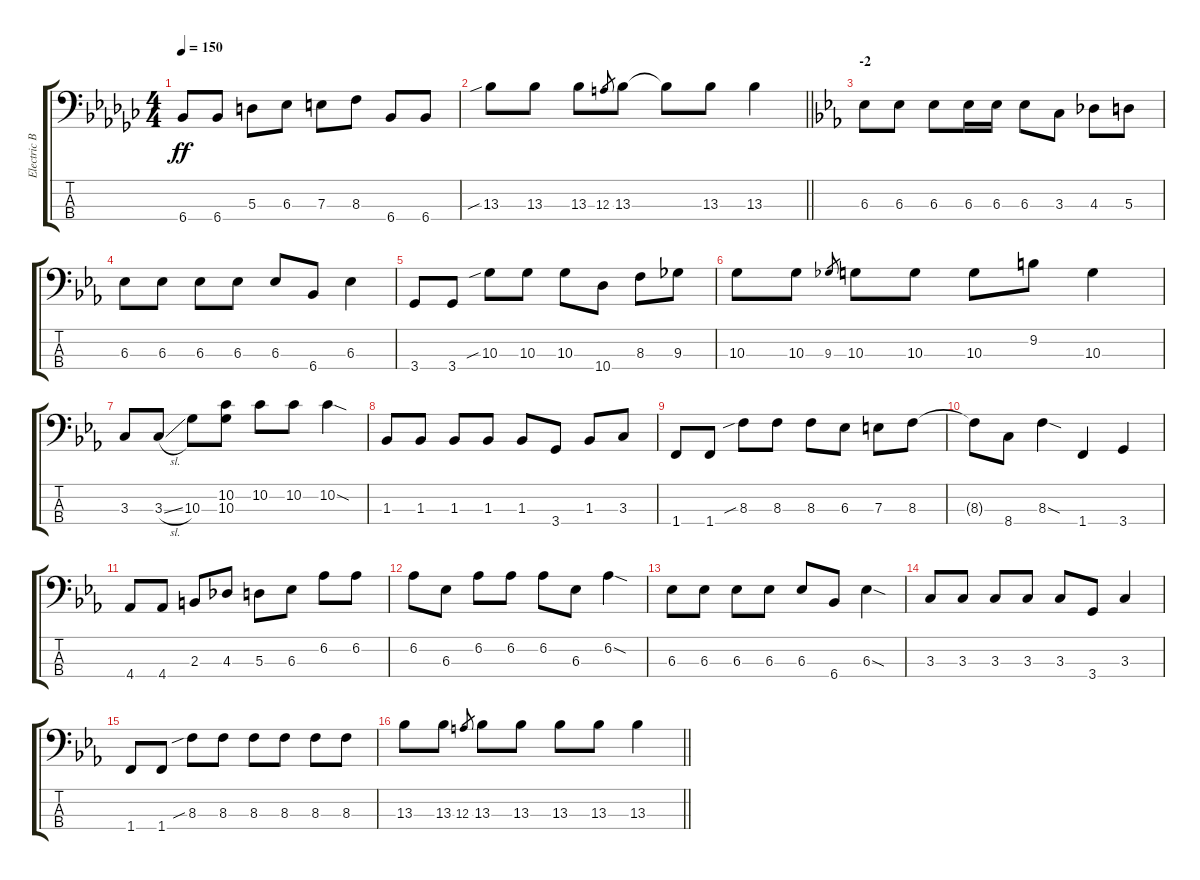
\track ("Electric Bass" "Electric B") {instrument electricbassfinger}
\staff {score tabs}
\tuning (G2 D2 A1 E1) {hide}
\ts (4 4)
\tempo 150
\clef f4
\ks ebminor
6.4.8{dy ff} 6.4.8 5.3.8 6.3.8 7.3.8 8.3.8 6.4.8 6.4.8 |
\barLineRight lightlight
13.3{sib}.8 13.3.8 13.3.8 12.3.8{gr} 13.3.8 13.3{t}.8 13.3.8 13.3.4 |
\section ("" "-2")
\ks eb
6.3.8 6.3.8 6.3.8 6.3.16 6.3.16 6.3.8 3.3.8 4.3.8 5.3.8 |
6.3.8 6.3.8 6.3.8 6.3.8 6.3.8 6.4.8 6.3.4 |
3.4.8 3.4.8 10.3{sib}.8 10.3.8 10.3.8 10.4.8 8.3.8 9.3.8 |
10.3.8 10.3.8 9.3.8{gr} 10.3.8 10.3.8 10.3.8 9.2.8 10.3.4 |
3.3.8 3.3{sl}.8 10.3.8 (10.2 10.3).8 10.2.8 10.2.8 10.2{sod}.4 |
1.3.8 1.3.8 1.3.8 1.3.8 1.3.8 3.4.8 1.3.8 3.3.8 |
1.4.8 1.4.8 8.3{sib}.8 8.3.8 8.3.8 6.3.8 7.3.8 8.3.8 |
8.3{t}.8 8.4.8 8.3{sod}.4 1.4.4 3.4.4 |
4.4.8 4.4.8 2.3.8 4.3.8 5.3.8 6.3.8 6.2.8 6.2.8 |
6.2.8 6.3.8 6.2.8 6.2.8 6.2.8 6.3.8 6.2{sod}.4 |
6.3.8 6.3.8 6.3.8 6.3.8 6.3.8 6.4.8 6.3{sod}.4 |
3.3.8 3.3.8 3.3.8 3.3.8 3.3.8 3.4.8 3.3.4 |
1.4.8 1.4.8 8.3{sib}.8 8.3.8 8.3.8 8.3.8 8.3.8 8.3.8 |
\barLineRight lightlight
13.3.8 13.3.8 12.3.8{gr} 13.3.8 13.3.8 13.3.8 13.3.8 13.3.4
